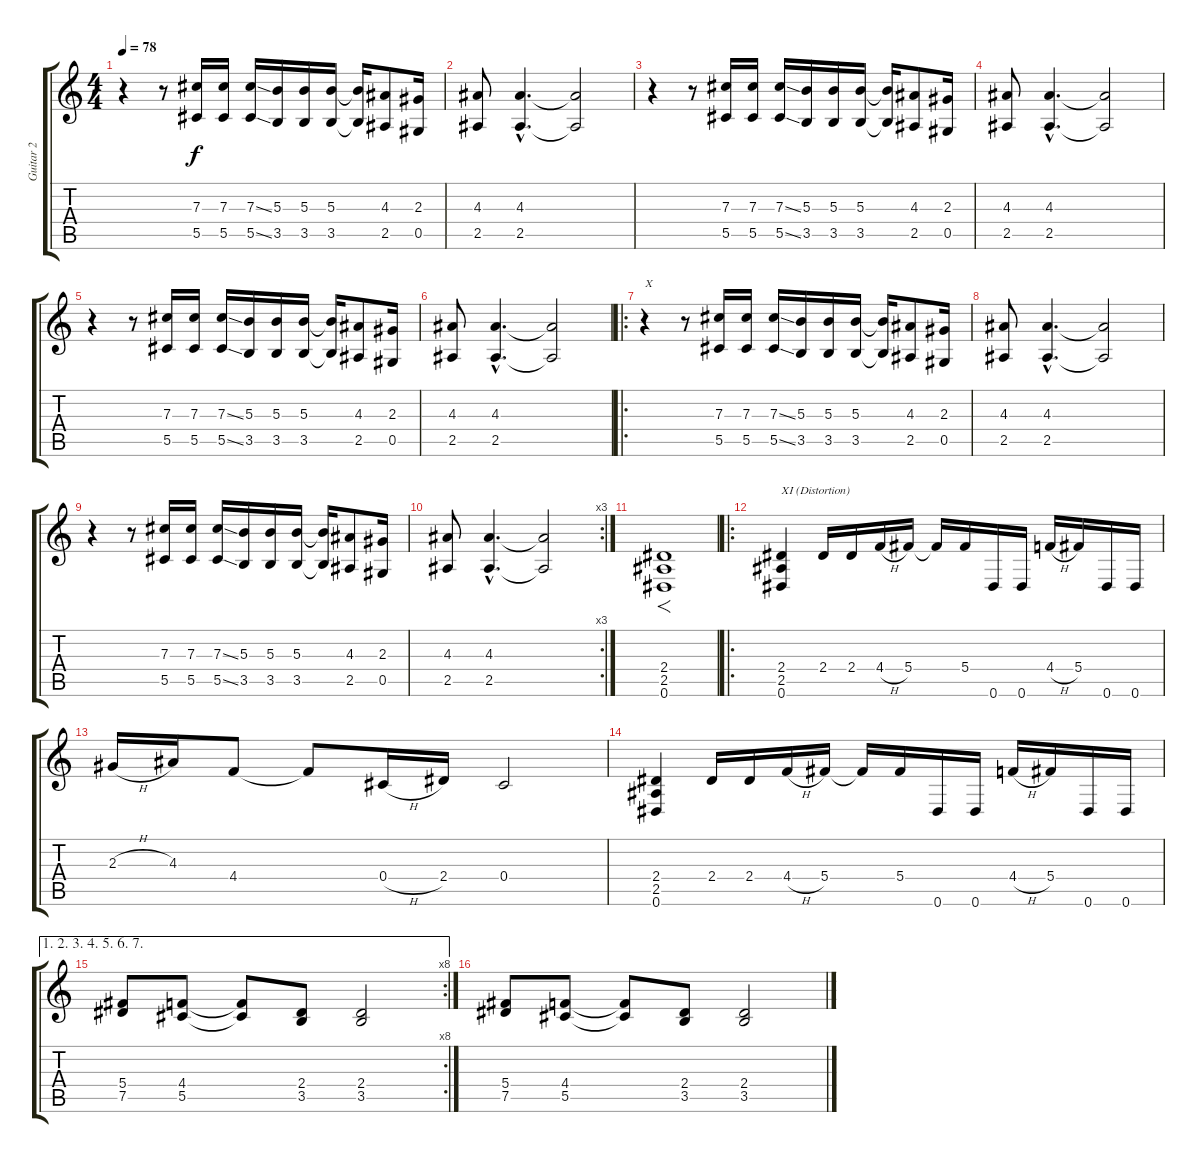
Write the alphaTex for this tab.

\track ("Guitar 2" "Guitar 2") {instrument acousticguitarsteel}
\staff {score tabs}
\tuning (Eb4 Bb3 Gb3 Db3 Ab2 Eb2) {hide}
\ts (4 4)
\tempo 78
\clef g2
\ks c
r.4{dy f} r.8 (7.3 5.5).16 (7.3 5.5).16 (7.3{ss} 5.5{ss}).16 (5.3 3.5).16 (5.3 3.5).16 (5.3 3.5).16 (5.3{t} 3.5{t}).16 (4.3 2.5).8 (2.3 0.5).16 |
(4.3 2.5).8 (4.3{hac} 2.5{hac}).4{d} (4.3{t} 2.5{t}).2 |
r.4 r.8 (7.3 5.5).16 (7.3 5.5).16 (7.3{ss} 5.5{ss}).16 (5.3 3.5).16 (5.3 3.5).16 (5.3 3.5).16 (5.3{t} 3.5{t}).16 (4.3 2.5).8 (2.3 0.5).16 |
(4.3 2.5).8 (4.3{hac} 2.5{hac}).4{d} (4.3{t} 2.5{t}).2 |
r.4 r.8 (7.3 5.5).16 (7.3 5.5).16 (7.3{ss} 5.5{ss}).16 (5.3 3.5).16 (5.3 3.5).16 (5.3 3.5).16 (5.3{t} 3.5{t}).16 (4.3 2.5).8 (2.3 0.5).16 |
(4.3 2.5).8 (4.3{hac} 2.5{hac}).4{d} (4.3{t} 2.5{t}).2 |
\ro
r.4{txt "X"} r.8 (7.3 5.5).16 (7.3 5.5).16 (7.3{ss} 5.5{ss}).16 (5.3 3.5).16 (5.3 3.5).16 (5.3 3.5).16 (5.3{t} 3.5{t}).16 (4.3 2.5).8 (2.3 0.5).16 |
(4.3 2.5).8 (4.3{hac} 2.5{hac}).4{d} (4.3{t} 2.5{t}).2 |
r.4 r.8 (7.3 5.5).16 (7.3 5.5).16 (7.3{ss} 5.5{ss}).16 (5.3 3.5).16 (5.3 3.5).16 (5.3 3.5).16 (5.3{t} 3.5{t}).16 (4.3 2.5).8 (2.3 0.5).16 |
\rc 3
(4.3 2.5).8 (4.3{hac} 2.5{hac}).4{d} (4.3{t} 2.5{t}).2 |
(2.4 2.5 0.6).1{f instrument distortionguitar} |
\ro
(2.4 2.5 0.6).4{txt "XI (Distortion)"} 2.4.16 2.4.16 4.4{h}.16 5.4.16 5.4{t}.16 5.4.16 0.6.16 0.6.16 4.4{h}.16 5.4.16 0.6.16 0.6.16 |
2.3{h}.16 4.3.16 4.4.8 4.4{t}.8 0.4{h}.16 2.4.16 0.4.2 |
(2.4 2.5 0.6).4 2.4.16 2.4.16 4.4{h}.16 5.4.16 5.4{t}.16 5.4.16 0.6.16 0.6.16 4.4{h}.16 5.4.16 0.6.16 0.6.16 |
\ae (1 2 3 4 5 6 7)
\rc 8
(5.4 7.5).8 (4.4 5.5).8 (4.4{t} 5.5{t}).8 (2.4 3.5).8 (2.4 3.5).2 |
(5.4 7.5).8 (4.4 5.5).8 (4.4{t} 5.5{t}).8 (2.4 3.5).8 (2.4 3.5).2
